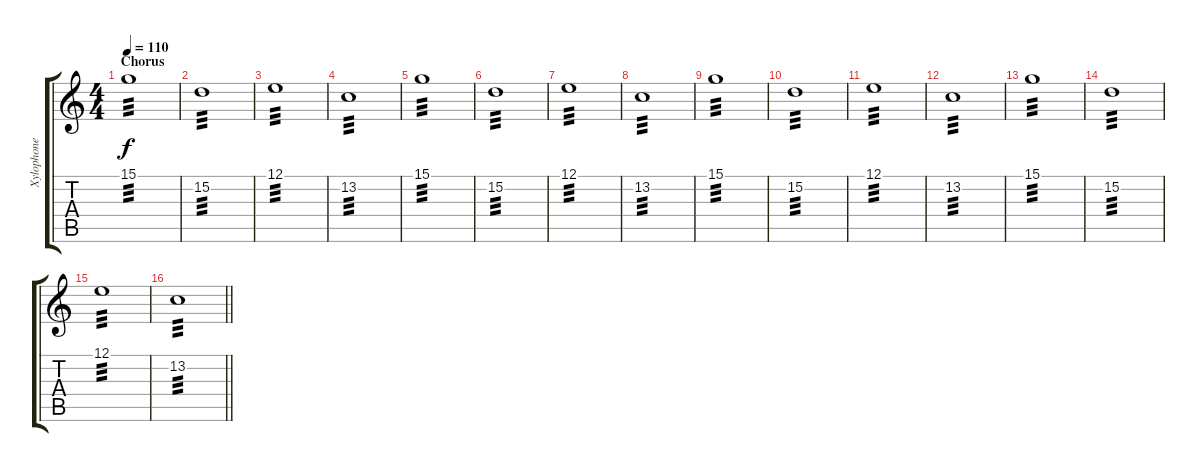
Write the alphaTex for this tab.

\track ("Xylophone" "Xylophone") {instrument vibraphone}
\staff {score tabs}
\tuning (E4 B3 G3 D3 A2 E2) {hide}
\ts (4 4)
\section ("" "Chorus")
\tempo 110
\clef g2
\ks c
15.1.1{tp 3 dy f} |
15.2.1{tp 3} |
12.1.1{tp 3} |
13.2.1{tp 3} |
15.1.1{tp 3} |
15.2.1{tp 3} |
12.1.1{tp 3} |
13.2.1{tp 3} |
15.1.1{tp 3} |
15.2.1{tp 3} |
12.1.1{tp 3} |
13.2.1{tp 3} |
15.1.1{tp 3} |
15.2.1{tp 3} |
12.1.1{tp 3} |
\barLineRight lightlight
13.2.1{tp 3}
